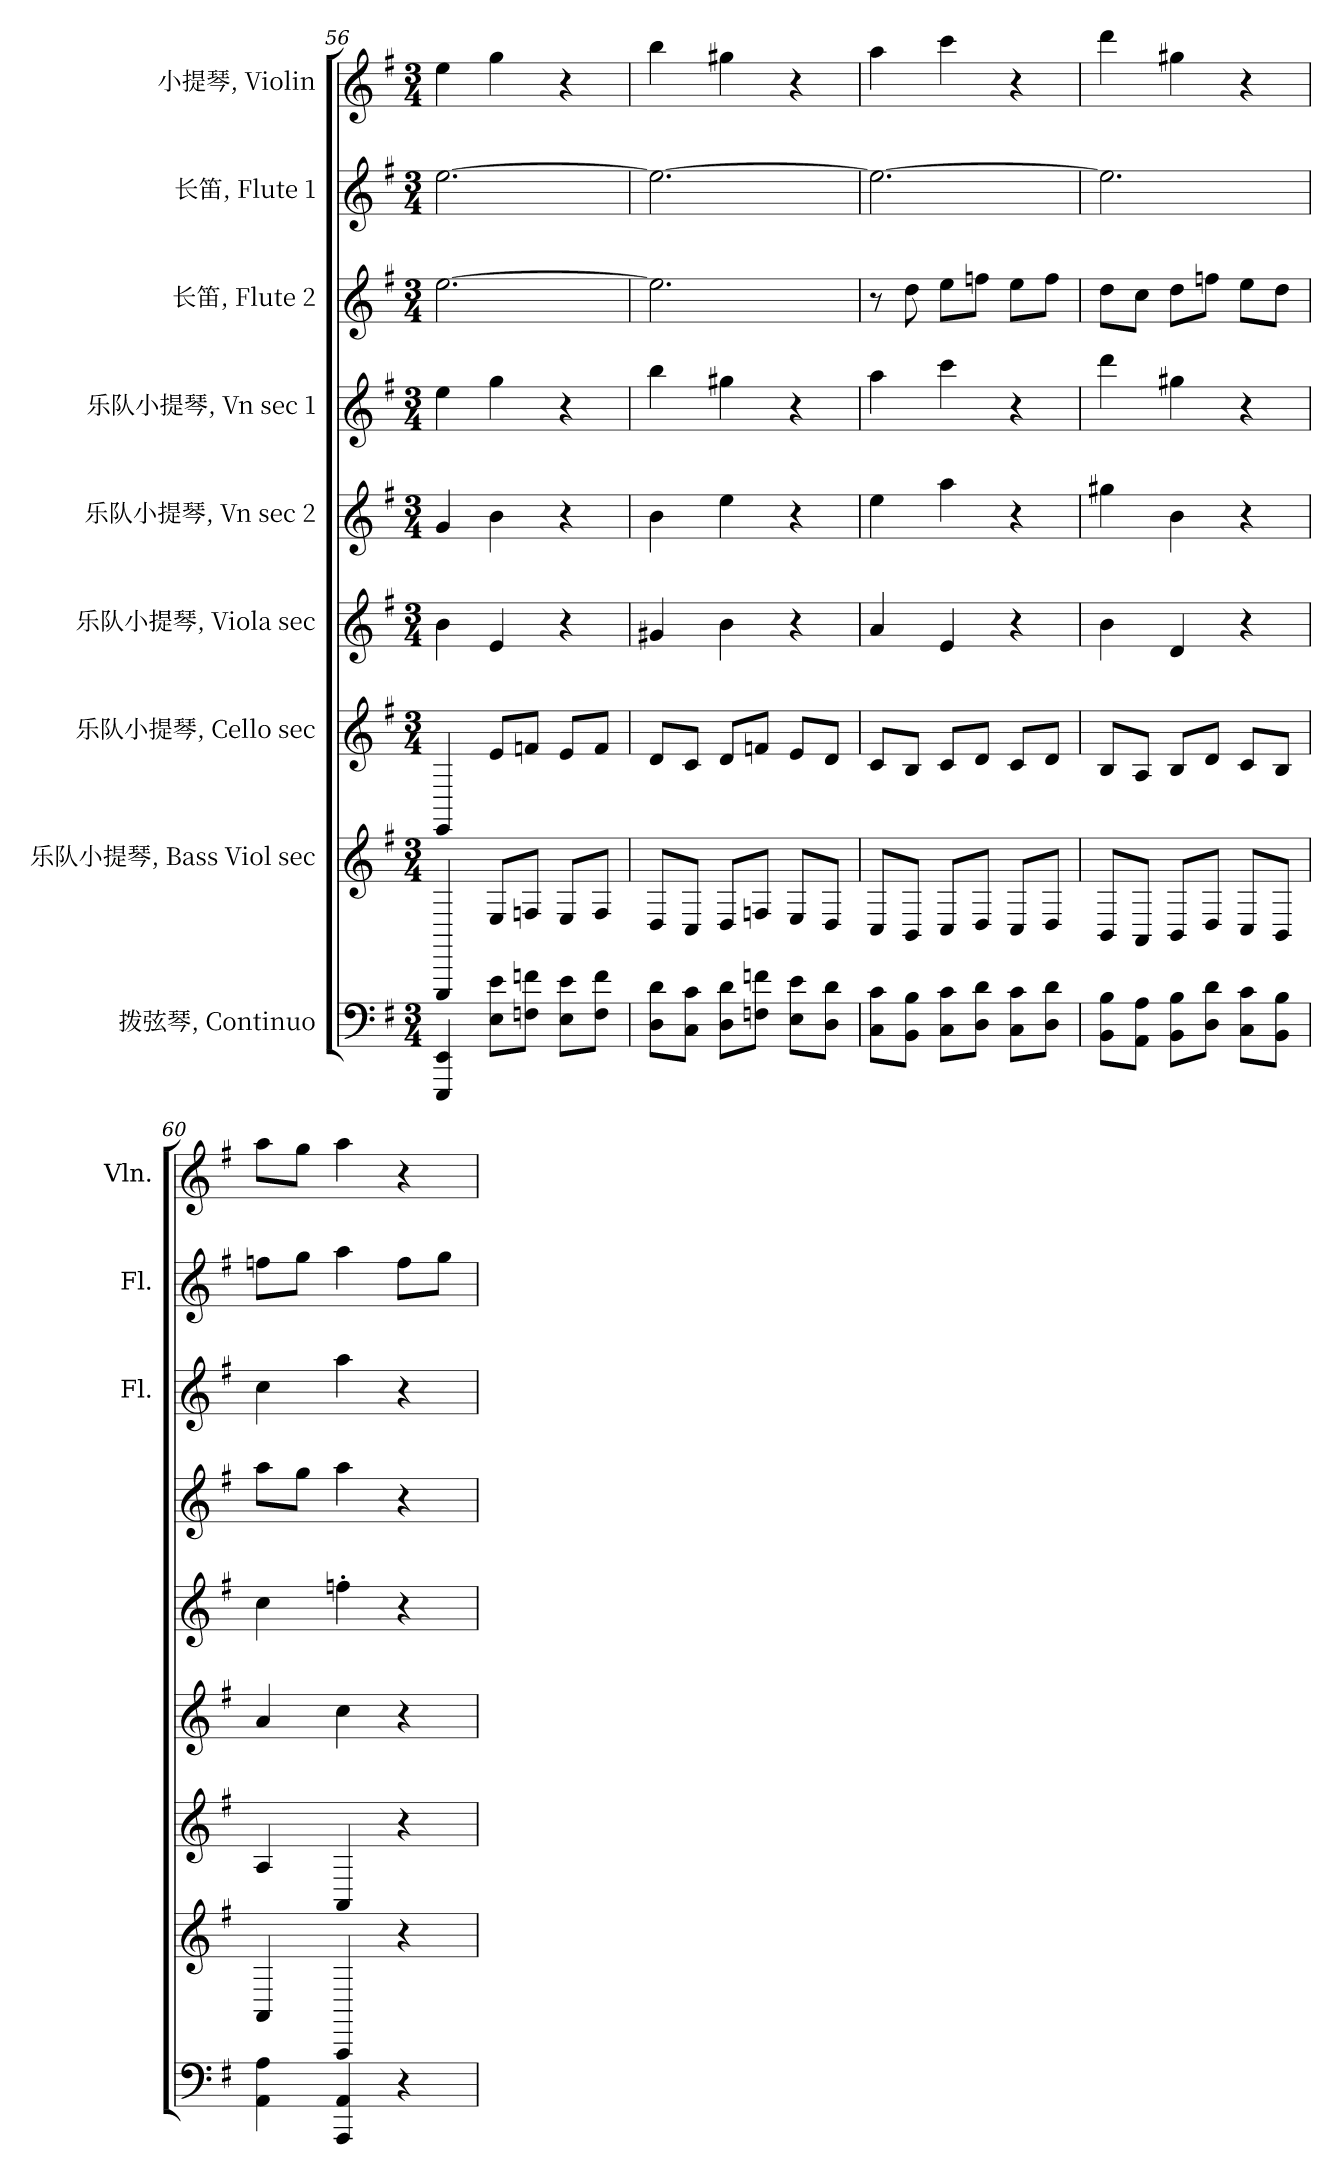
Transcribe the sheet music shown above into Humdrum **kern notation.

**kern	**kern	**kern	**kern	**kern	**kern	**kern	**kern	**kern
*part9	*part8	*part7	*part6	*part5	*part4	*part3	*part2	*part1
*staff9	*staff8	*staff7	*staff6	*staff5	*staff4	*staff3	*staff2	*staff1
*I"拨弦琴, Continuo	*I"乐队小提琴, Bass Viol sec	*I"乐队小提琴, Cello sec	*I"乐队小提琴, Viola sec	*I"乐队小提琴, Vn sec 2	*I"乐队小提琴, Vn sec 1	*I"长笛, Flute 2	*I"长笛, Flute 1	*I"小提琴, Violin
*	*	*	*	*	*	*I'Fl.	*I'Fl.	*I'Vln.
*clefF4	*clefG2	*clefG2	*clefG2	*clefG2	*clefG2	*clefG2	*clefG2	*clefG2
*k[f#]	*k[f#]	*k[f#]	*k[f#]	*k[f#]	*k[f#]	*k[f#]	*k[f#]	*k[f#]
*M3/4	*M3/4	*M3/4	*M3/4	*M3/4	*M3/4	*M3/4	*M3/4	*M3/4
=56	=56	=56	=56	=56	=56	=56	=56	=56
4EEE/ 4EE/	4EEE/	4EE/	4b\	4g/	4ee\	[2.ee\	[2.ee\	4ee\
8E\ 8e\L	8E/L	8e/L	4e/	4b\	4gg\	.	.	4gg\
8Fn\ 8fn\J	8Fn/J	8fn/J	.	.	.	.	.	.
8E\ 8e\L	8E/L	8e/L	4r	4r	4r	.	.	4r
8F\ 8f\J	8F/J	8f/J	.	.	.	.	.	.
=57	=57	=57	=57	=57	=57	=57	=57	=57
8D\ 8d\L	8D/L	8d/L	4g#X/	4b\	4bb\	2.ee\]	2.ee\_	4bb\
8C\ 8c\J	8C/J	8c/J	.	.	.	.	.	.
8D\ 8d\L	8D/L	8d/L	4b\	4ee\	4gg#X\	.	.	4gg#X\
8Fn\ 8fn\J	8Fn/J	8fn/J	.	.	.	.	.	.
8E\ 8e\L	8E/L	8e/L	4r	4r	4r	.	.	4r
8D\ 8d\J	8D/J	8d/J	.	.	.	.	.	.
!!LO:PB:g=z
=58	=58	=58	=58	=58	=58	=58	=58	=58
8C\ 8c\L	8C/L	8c/L	4a/	4ee\	4aa\	8r	2.ee\_	4aa\
8BB\ 8B\J	8BB/J	8B/J	.	.	.	8dd\	.	.
8C\ 8c\L	8C/L	8c/L	4e/	4aa\	4ccc\	8ee\L	.	4ccc\
8D\ 8d\J	8D/J	8d/J	.	.	.	8ffn\J	.	.
8C\ 8c\L	8C/L	8c/L	4r	4r	4r	8ee\L	.	4r
8D\ 8d\J	8D/J	8d/J	.	.	.	8ff\J	.	.
=59	=59	=59	=59	=59	=59	=59	=59	=59
8BB\ 8B\L	8BB/L	8B/L	4b\	4gg#X\	4ddd\	8dd\L	2.ee\]	4ddd\
8AA\ 8A\J	8AA/J	8A/J	.	.	.	8cc\J	.	.
8BB\ 8B\L	8BB/L	8B/L	4d/	4b\	4gg#X\	8dd\L	.	4gg#X\
8D\ 8d\J	8D/J	8d/J	.	.	.	8ffn\J	.	.
8C\ 8c\L	8C/L	8c/L	4r	4r	4r	8ee\L	.	4r
8BB\ 8B\J	8BB/J	8B/J	.	.	.	8dd\J	.	.
=60	=60	=60	=60	=60	=60	=60	=60	=60
4AA\ 4A\	4AA/	4A/	4a/	4cc\	8aa\L	4cc\	8ffn\L	8aa\L
.	.	.	.	.	8gg\J	.	8gg\J	8gg\J
4AAA/ 4AA/	4AAA/	4AA/	4cc\	4ffn'\	4aa\	4aa\	4aa\	4aa\
4r	4r	4r	4r	4r	4r	4r	8ff\L	4r
.	.	.	.	.	.	.	8gg\J	.
=	=	=	=	=	=	=	=	=
*-	*-	*-	*-	*-	*-	*-	*-	*-
